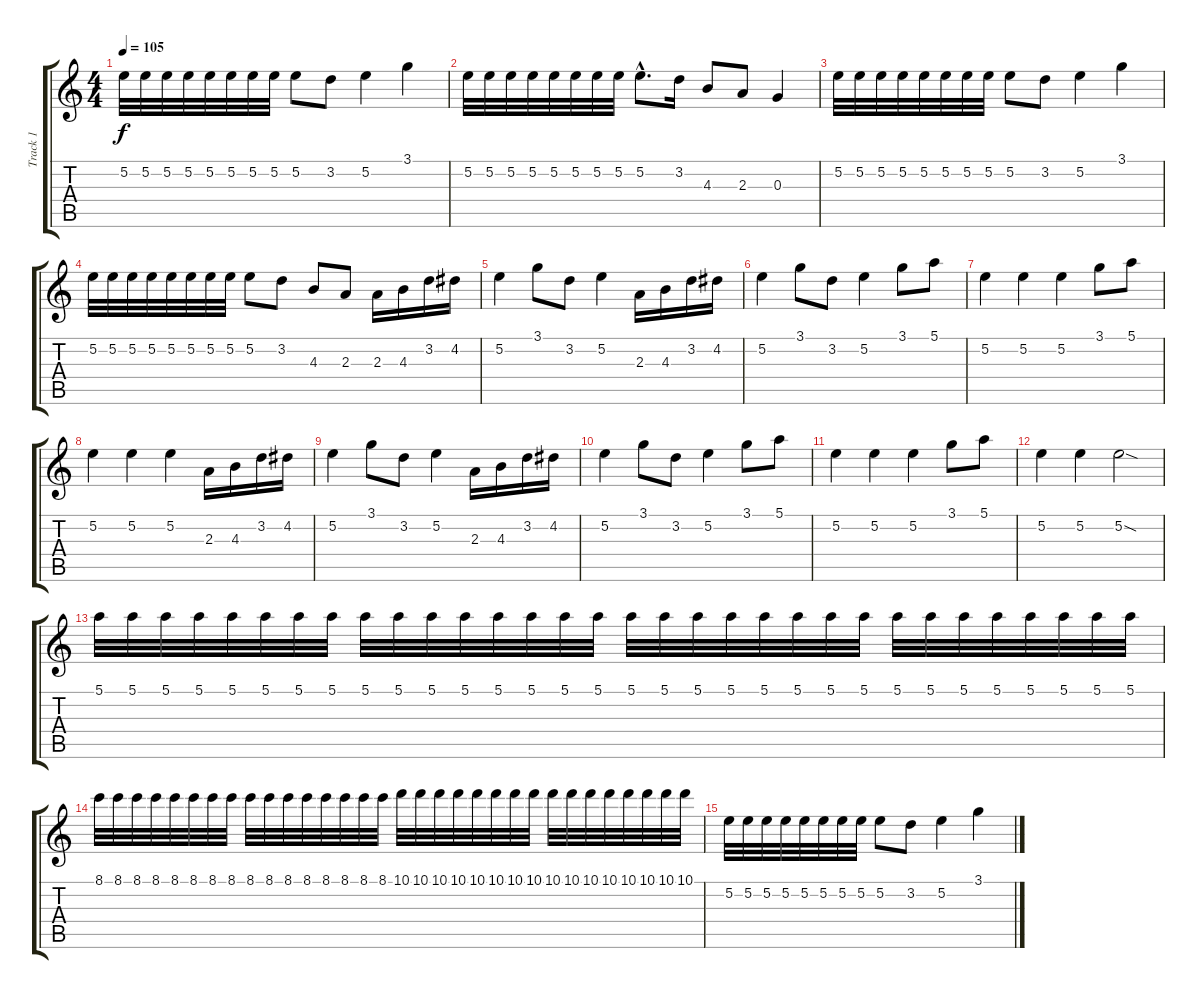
\track ("Track 1" "Track 1") {instrument acousticguitarsteel}
\staff {score tabs}
\tuning (E4 B3 G3 D3 A2 E2) {hide}
\ts (4 4)
\tempo 105
\clef g2
\ks c
5.2.32{dy f instrument acousticguitarsteel} 5.2.32 5.2.32 5.2.32 5.2.32 5.2.32 5.2.32 5.2.32 5.2.8 3.2.8 5.2.4 3.1.4 |
5.2.32 5.2.32 5.2.32 5.2.32 5.2.32 5.2.32 5.2.32 5.2.32 5.2{hac}.8{d} 3.2.16 4.3.8 2.3.8 0.3.4 |
5.2.32 5.2.32 5.2.32 5.2.32 5.2.32 5.2.32 5.2.32 5.2.32 5.2.8 3.2.8 5.2.4 3.1.4 |
5.2.32 5.2.32 5.2.32 5.2.32 5.2.32 5.2.32 5.2.32 5.2.32 5.2.8 3.2.8 4.3.8 2.3.8 2.3.16 4.3.16 3.2.16 4.2.16 |
5.2.4 3.1.8 3.2.8 5.2.4 2.3.16 4.3.16 3.2.16 4.2.16 |
5.2.4 3.1.8 3.2.8 5.2.4 3.1.8 5.1.8 |
5.2.4 5.2.4 5.2.4 3.1.8 5.1.8 |
5.2.4 5.2.4 5.2.4 2.3.16 4.3.16 3.2.16 4.2.16 |
5.2.4 3.1.8 3.2.8 5.2.4 2.3.16 4.3.16 3.2.16 4.2.16 |
5.2.4 3.1.8 3.2.8 5.2.4 3.1.8 5.1.8 |
5.2.4 5.2.4 5.2.4 3.1.8 5.1.8 |
5.2.4 5.2.4 5.2{sod}.2 |
5.1.32 5.1.32 5.1.32 5.1.32 5.1.32 5.1.32 5.1.32 5.1.32 5.1.32 5.1.32 5.1.32 5.1.32 5.1.32 5.1.32 5.1.32 5.1.32 5.1.32{volume 14} 5.1.32 5.1.32 5.1.32 5.1.32{volume 13} 5.1.32 5.1.32 5.1.32 5.1.32{volume 12} 5.1.32 5.1.32 5.1.32 5.1.32{volume 11} 5.1.32 5.1.32{volume 10} 5.1.32 |
8.1.32{volume 15} 8.1.32 8.1.32 8.1.32 8.1.32 8.1.32 8.1.32 8.1.32 8.1.32{volume 14} 8.1.32 8.1.32{volume 13} 8.1.32 8.1.32{volume 12} 8.1.32 8.1.32{volume 11} 8.1.32{volume 10} 10.1.32{volume 15} 10.1.32 10.1.32 10.1.32 10.1.32 10.1.32 10.1.32 10.1.32 10.1.32{volume 14} 10.1.32 10.1.32{volume 13} 10.1.32 10.1.32{volume 12} 10.1.32 10.1.32{volume 11} 10.1.32{volume 10} |
5.2.32{volume 15} 5.2.32 5.2.32 5.2.32 5.2.32 5.2.32 5.2.32 5.2.32 5.2.8 3.2.8 5.2.4 3.1.4
